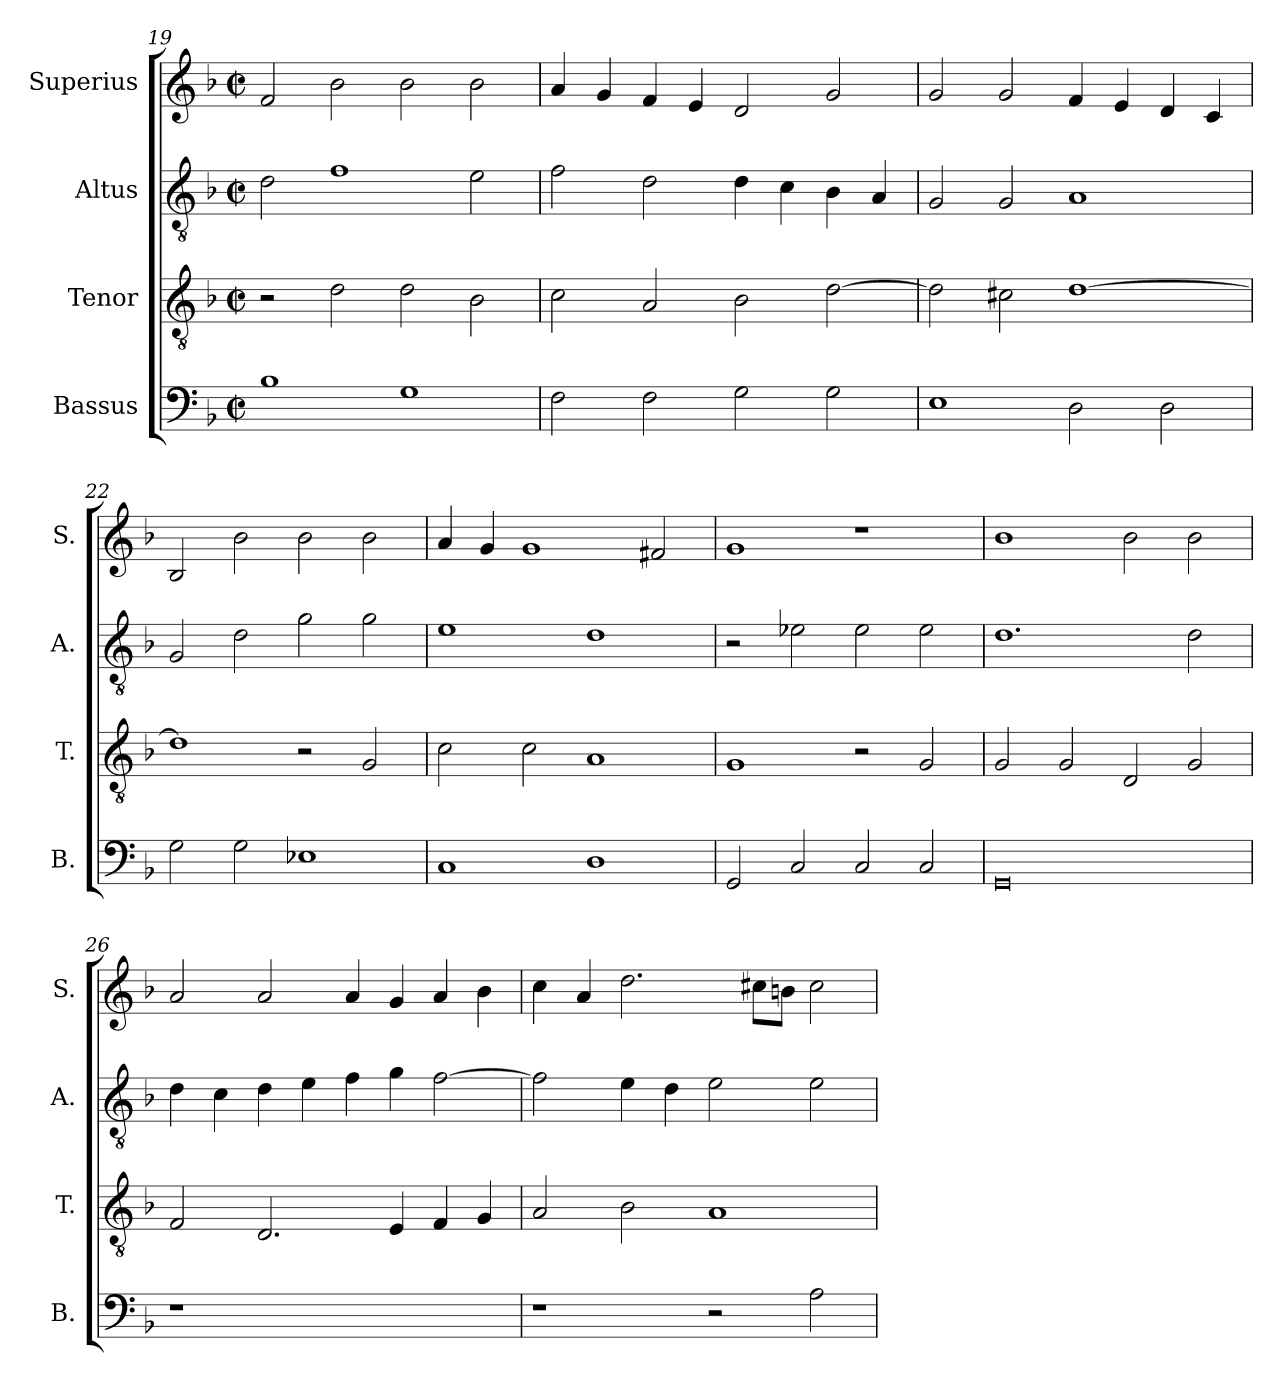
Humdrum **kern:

**kern	**kern	**kern	**kern
*part4	*part3	*part2	*part1
*staff4	*staff3	*staff2	*staff1
*I"Bassus	*I"Tenor	*I"Altus	*I"Superius
*I'B.	*I'T.	*I'A.	*I'S.
*clefF4	*clefGv2	*clefGv2	*clefG2
*	*ITrd7c12	*ITrd7c12	*
*k[b-]	*k[b-]	*k[b-]	*k[b-]
*F:	*F:	*F:	*F:
*M2/2	*M2/2	*M2/2	*M2/2
*met(c|)	*met(c|)	*met(c|)	*met(c|)
=19	=19	=19	=19
1B-i	2r	2Di\	2fi/
.	2Di\	1Fi	2b-i\
1Gi	2Di\	.	2b-i\
.	2BB-i\	2Ei\	2b-i\
!!LO:LB:g=z
=20	=20	=20	=20
2Fi\	2Ci\	2Fi\	4ai/
.	.	.	4gi/
2Fi\	2AAi/	2Di\	4fi/
.	.	.	4ei/
2Gi\	2BB-i\	4Di\	2di/
.	.	4Ci\	.
2Gi\	[>2Di\	4BB-i\	2gi/
.	.	4AAi/	.
=21	=21	=21	=21
1Ei	2Di\]	2GGi/	2gi/
.	2C#Xi\	2GGi/	2gi/
2Di\	[>1Di	1AAi	4fi/
.	.	.	4ei/
2Di\	.	.	4di/
.	.	.	4ci/
=22	=22	=22	=22
2Gi\	1Di]	2GGi/	2B-i/
2Gi\	.	2Di\	2b-i\
1E-Xi	2r	2Gi\	2b-i\
.	2GGi/	2Gi\	2b-i\
=23	=23	=23	=23
1Ci	2Ci\	1Ei	4ai/
.	.	.	4gi/
.	2Ci\	.	1gi
1Di	1AAi	1Di	.
.	.	.	2f#Xi/
=24	=24	=24	=24
2GGi/	1GGi	2r	1gi
2Ci/	.	2E-Xi\	.
2Ci/	2r	2E-i\	1r
2Ci/	2GGi/	2E-i\	.
!!LO:LB:g=z
=25	=25	=25	=25
0GGi	2GGi/	1.Di	1b-i
.	2GGi/	.	.
.	2DDi/	.	2b-i\
.	2GGi/	2Di\	2b-i\
=26	=26	=26	=26
!LO:N:vis=1	!	!	!
1r	2FFi/	4Di\	2ai/
.	.	4Ci\	.
.	2.DDi/	4Di\	2ai/
.	.	4Ei\	.
1ryy	.	4Fi\	4ai/
.	4EEi/	4Gi\	4gi/
.	4FFi/	[>2Fi\	4ai/
.	4GGi/	.	4b-i\
=27	=27	=27	=27
1r	2AAi/	2Fi\]	4cci\
.	.	.	4ai/
.	2BB-i\	4Ei\	2.ddi\
.	.	4Di\	.
2r	1AAi	2Ei\	.
.	.	.	8cc#Xi\L
.	.	.	8bni\J
2Ai\	.	2Ei\	2cc#i\
=	=	=	=
*-	*-	*-	*-
